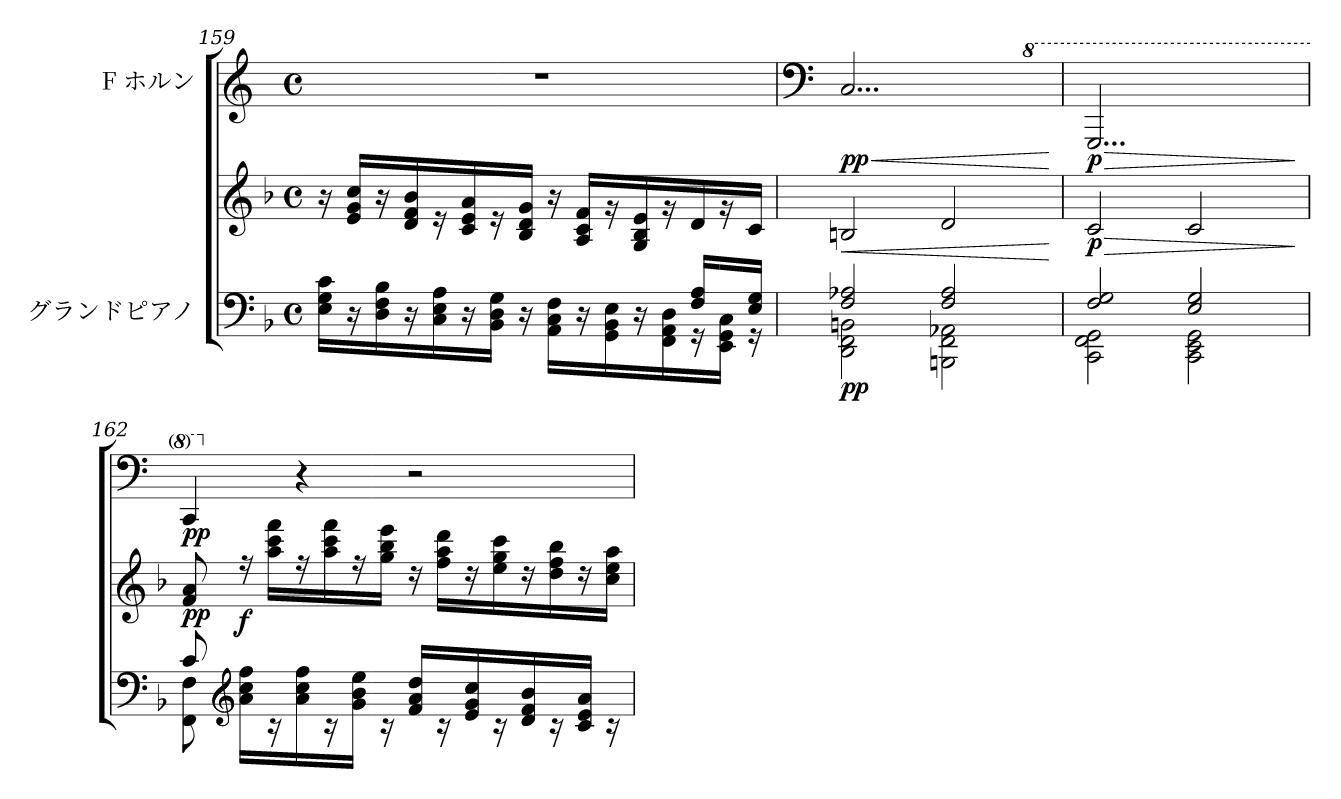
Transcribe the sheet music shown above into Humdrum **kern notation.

**kern	**kern	**dynam	**kern	**dynam
*part2	*part2	*part2	*part1	*part1
*staff3	*staff2	*staff2/3	*staff1	*staff1
*I"グランドピアノ	*	*	*I"F ホルン	*
!!LO:LB:g=z
*clefF4	*clefG2	*	*clefG2	*
*	*	*	*ITrd4c7	*
*k[b-]	*k[b-]	*	*k[b-]	*
*M4/4	*M4/4	*	*M4/4	*
*met(c)	*met(c)	*	*met(c)	*
=159	=159	=159	=159	=159
*^	*	*	*	*
16E\ 16G\ 16c\LL	2ryy	16r	.	1r	.
16r	.	16e/ 16g/ 16cc/LL	.	.	.
16D\ 16F\ 16B-\	.	16r	.	.	.
16r	.	16d/ 16f/ 16b-/	.	.	.
16C\ 16E\ 16A\	.	16r	.	.	.
16r	.	16c/ 16e/ 16a/	.	.	.
16BB-\ 16D\ 16G\JJ	.	16r	.	.	.
16r	.	16B-/ 16d/ 16g/JJ	.	.	.
4ryy	16AA\ 16C\ 16F\LL	16r	.	.	.
.	16r	16A/ 16c/ 16f/LL	.	.	.
.	16GG\ 16BB-\ 16E\	16rg	.	.	.
.	16r	16G/ 16B-/ 16e/	.	.	.
16ryy	16FF\ 16AA\ 16D\	16rg	.	.	.
16F/ 16A/LL	16r	16d/	.	.	.
16ryy	16EE\ 16GG\ 16C\JJ	16rg	.	.	.
16E/ 16G/JJ	16r	16c/JJ	.	.	.
=160	=160	=160	=160	=160	=160
*	*	*	*	*clefF4	*
!	!	!	!LO:HP:b	!LO:N:head=open	!LO:HP:b
!	!	!	!LO:DY:n=1:b=2	!	!LO:DY:n=1:b
2F/ 2A-X/	2DD\ 2FF\ 2BBn\	2Bn/	< pp	2...FF/	< pp
2F/ 2A-/	2BBBn\ 2FF\ 2AA-X\	2d/	.	.	.
*	*	*	*	*8va	*
.	.	.	.	16ryy	.
*v	*v	*	*	*	*
.	.	[	.	[
=161	=161	=161	=161	=161
*^	*	*	*	*
!	!	!	!LO:HP:b	!LO:N:head=open	!LO:HP:b
!	!	!	!LO:DY:n=1:b	!	!LO:DY:n=1:b
2F/ 2G/	2CC\ 2FF\ 2GG\	2c/	> p	2...CC/	> p
2E/ 2G/	2CC\ 2EE\ 2GG\	2c/	.	.	.
.	.	.	.	16ryy	.
*v	*v	*	*	*	*
.	.	]	.	]
=162	=162	=162	=162	=162
*^	*	*	*	*
!	!	!	!LO:DY:b	!	!LO:DY:b
8c/	8FF\ 8F\	8f/ 8a/	pp	4FF/	pp
*clefG2	*	*	*	*	*
!	!	!	!LO:DY:b	!	!
16a\ 16cc\ 16ff\LL	8ryy	16rff	f	.	.
16rc	.	16aa\ 16ccc\ 16fff\LL	.	.	.
*	*	*	*	*X8va	*
16a\ 16cc\ 16ff\	4ryy	16rff	.	4r	.
16rc	.	16aa\ 16ccc\ 16fff\	.	.	.
16g\ 16b-\ 16ee\JJ	.	16rff	.	.	.
16rc	.	16gg\ 16bb-\ 16eee\JJ	.	.	.
16f/ 16a/ 16dd/LL	2ryy	16rdd	.	2r	.
16rc	.	16ff\ 16aa\ 16ddd\LL	.	.	.
16e/ 16g/ 16cc/	.	16rdd	.	.	.
16rc	.	16ee\ 16gg\ 16ccc\	.	.	.
16d/ 16f/ 16b-/	.	16rdd	.	.	.
16rc	.	16dd\ 16ff\ 16bb-\	.	.	.
16c/ 16e/ 16a/JJ	.	16rdd	.	.	.
16rc	.	16cc\ 16ee\ 16aa\JJ	.	.	.
*v	*v	*	*	*	*
=	=	=	=	=
*-	*-	*-	*-	*-
